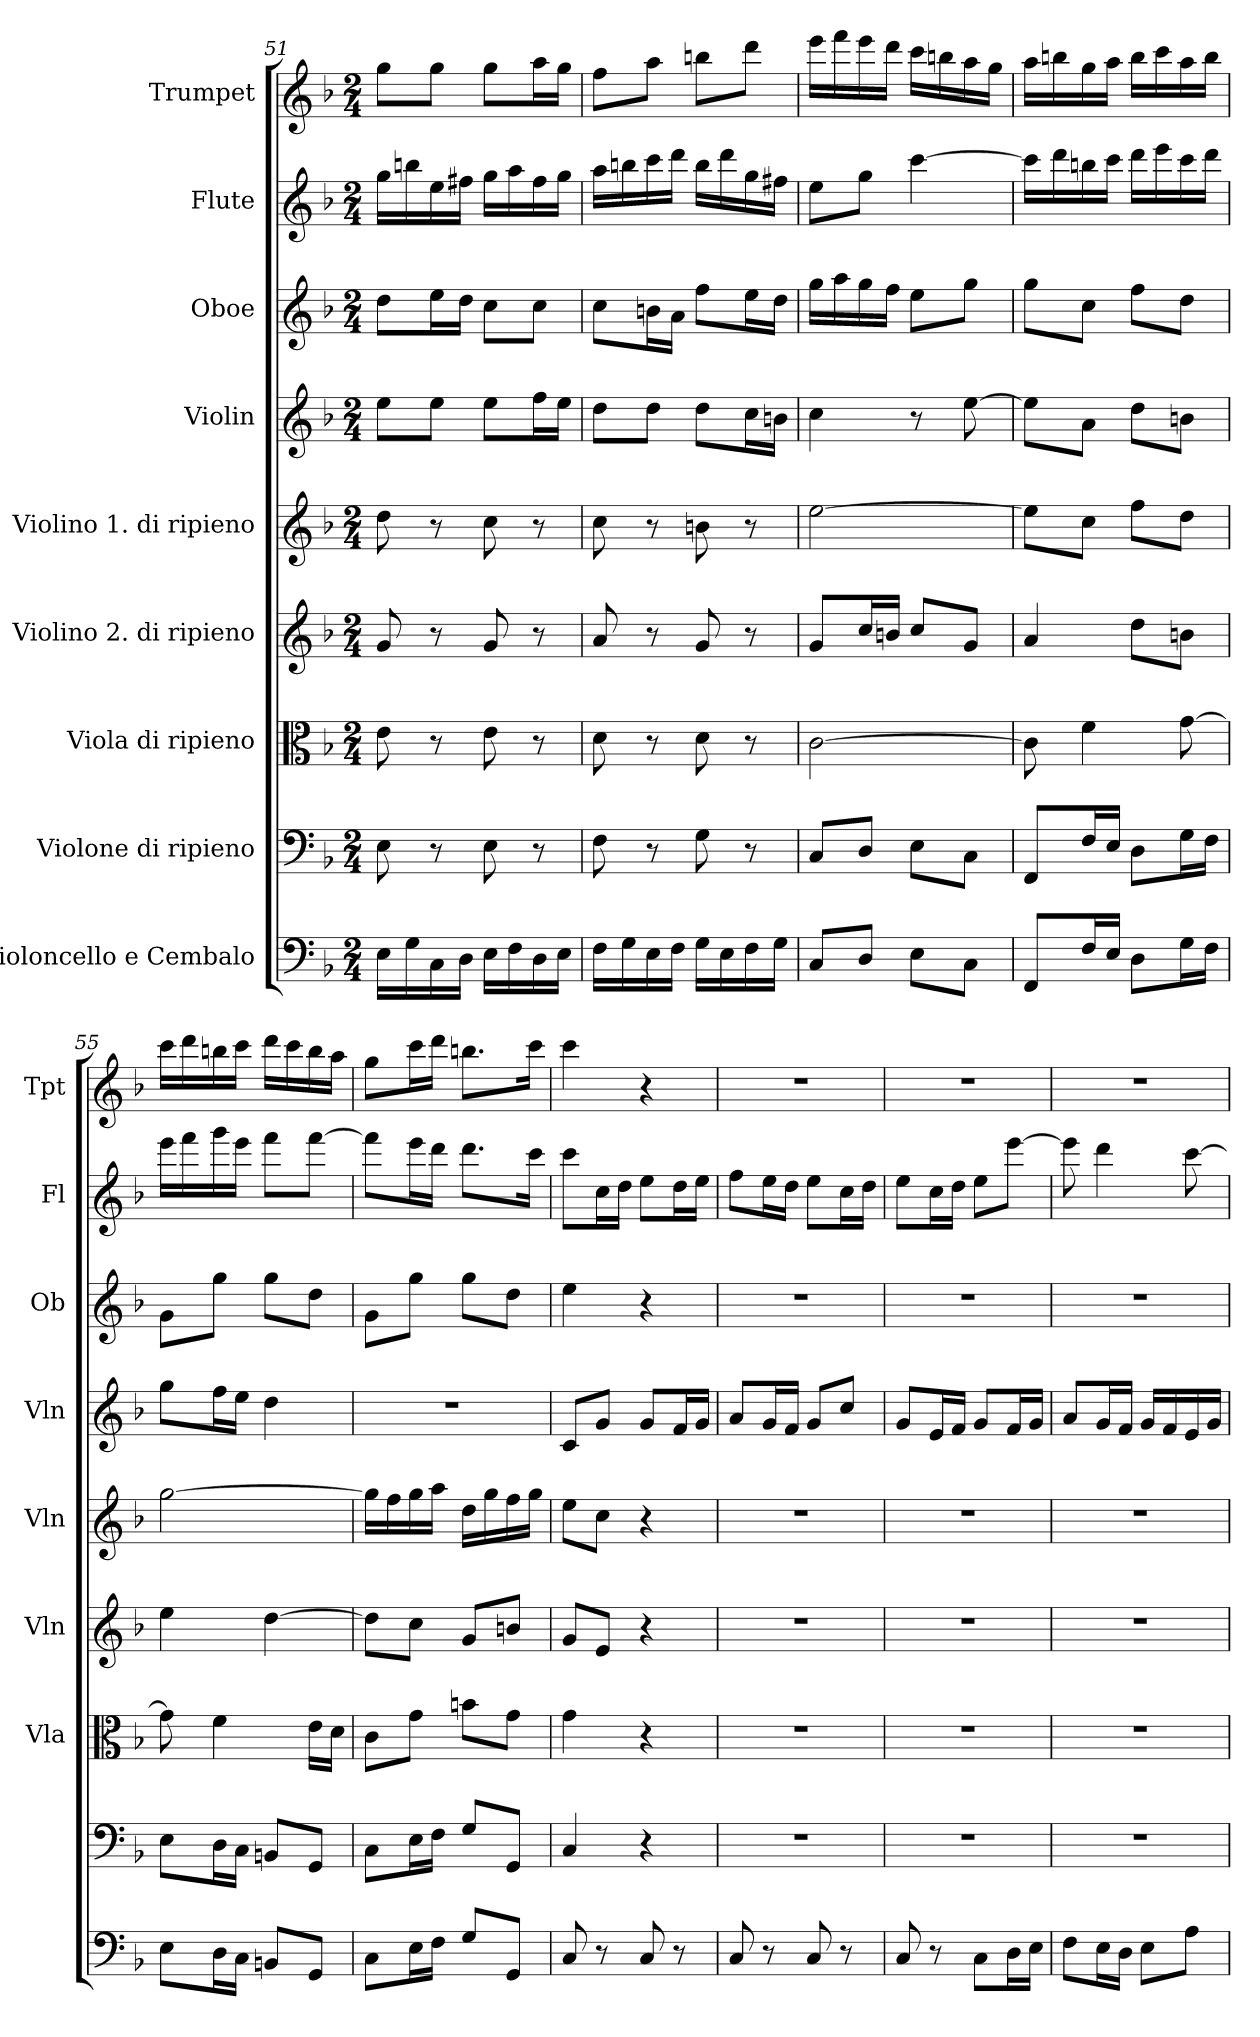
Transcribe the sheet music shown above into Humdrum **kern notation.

**kern	**kern	**kern	**kern	**kern	**kern	**kern	**kern	**kern
*part9	*part8	*part7	*part6	*part5	*part4	*part3	*part2	*part1
*staff9	*staff8	*staff7	*staff6	*staff5	*staff4	*staff3	*staff2	*staff1
*I"Violoncello e Cembalo	*I"Violone di ripieno	*I"Viola di ripieno	*I"Violino 2. di ripieno	*I"Violino 1. di ripieno	*I"Violin	*I"Oboe	*I"Flute	*I"Trumpet
*	*	*I'Vla	*I'Vln	*I'Vln	*I'Vln	*I'Ob	*I'Fl	*I'Tpt
*clefF4	*clefF4	*clefC3	*clefG2	*clefG2	*clefG2	*clefG2	*clefG2	*clefG2
*k[b-]	*k[b-]	*k[b-]	*k[b-]	*k[b-]	*k[b-]	*k[b-]	*k[b-]	*k[b-]
*F:	*F:	*F:	*F:	*F:	*F:	*F:	*F:	*F:
*M2/4	*M2/4	*M2/4	*M2/4	*M2/4	*M2/4	*M2/4	*M2/4	*M2/4
=51	=51	=51	=51	=51	=51	=51	=51	=51
16ELL	8E	8e	8g	8dd	8eeL	8ddL	16ggLL	8ggL
16G	.	.	.	.	.	.	16bbn	.
16C	8r	8r	8r	8r	8eeJ	16eeL	16ee	8ggJ
16DJJ	.	.	.	.	.	16ddJJ	16ff#XJJ	.
16ELL	8E	8e	8g	8cc	8eeL	8ccL	16ggLL	8ggL
16F	.	.	.	.	.	.	16aa	.
16D	8r	8r	8r	8r	16ffL	8ccJ	16ff#	16aaL
16EJJ	.	.	.	.	16eeJJ	.	16ggJJ	16ggJJ
=52	=52	=52	=52	=52	=52	=52	=52	=52
16FLL	8F	8d	8a	8cc	8ddL	8ccL	16aaLL	8ffL
16G	.	.	.	.	.	.	16bbn	.
16E	8r	8r	8r	8r	8ddJ	16bnL	16ccc	8aaJ
16FJJ	.	.	.	.	.	16aJJ	16dddJJ	.
16GLL	8G	8d	8g	8bn	8ddL	8ffL	16bbLL	8bbnL
16E	.	.	.	.	.	.	16ddd	.
16F	8r	8r	8r	8r	16ccL	16eeL	16gg	8dddJ
16GJJ	.	.	.	.	16bnJJ	16ddJJ	16ff#XJJ	.
=53	=53	=53	=53	=53	=53	=53	=53	=53
8CL	8CL	[2c	8gL	[2ee	4cc	16ggLL	8eeL	16eeeLL
.	.	.	.	.	.	16aa	.	16fff
8DJ	8DJ	.	16ccL	.	.	16gg	8ggJ	16eee
.	.	.	16bnJJ	.	.	16ffJJ	.	16dddJJ
8EL	8EL	.	8ccL	.	8r	8eeL	[4ccc	16cccLL
.	.	.	.	.	.	.	.	16bbn
8CJ	8CJ	.	8gJ	.	[8ee	8ggJ	.	16aa
.	.	.	.	.	.	.	.	16ggJJ
=54	=54	=54	=54	=54	=54	=54	=54	=54
8FFL	8FFL	8c]	4a	8eeL]	8eeL]	8ggL	16cccLL]	16aaLL
.	.	.	.	.	.	.	16ddd	16bbn
16FL	16FL	4f	.	8ccJ	8aJ	8ccJ	16bbn	16gg
16EJJ	16EJJ	.	.	.	.	.	16cccJJ	16aaJJ
8DL	8DL	.	8ddL	8ffL	8ddL	8ffL	16dddLL	16bbLL
.	.	.	.	.	.	.	16eee	16ccc
16GL	16GL	[8g	8bnJ	8ddJ	8bnJ	8ddJ	16ccc	16aa
16FJJ	16FJJ	.	.	.	.	.	16dddJJ	16bbJJ
=55	=55	=55	=55	=55	=55	=55	=55	=55
8EL	8EL	8g]	4ee	[2gg	8ggL	8gL	16eeeLL	16cccLL
.	.	.	.	.	.	.	16fff	16ddd
16DL	16DL	4f	.	.	16ffL	8ggJ	16ggg	16bbn
16CJJ	16CJJ	.	.	.	16eeJJ	.	16eeeJJ	16cccJJ
8BBnL	8BBnL	.	[4dd	.	4dd	8ggL	8fffL	16dddLL
.	.	.	.	.	.	.	.	16ccc
8GGJ	8GGJ	16eLL	.	.	.	8ddJ	[8fffJ	16bb
.	.	16dJJ	.	.	.	.	.	16aaJJ
=56	=56	=56	=56	=56	=56	=56	=56	=56
8CL	8CL	8cL	8ddL]	16ggLL]	2r	8gL	8fffL]	8ggL
.	.	.	.	16ff	.	.	.	.
16EL	16EL	8gJ	8ccJ	16gg	.	8ggJ	16eeeL	16cccL
16FJJ	16FJJ	.	.	16aaJJ	.	.	16dddJJ	16dddJJ
8GL	8GL	8bnL	8gL	16ddLL	.	8ggL	8.dddL	8.bbnL
.	.	.	.	16gg	.	.	.	.
8GGJ	8GGJ	8gJ	8bnJ	16ff	.	8ddJ	.	.
.	.	.	.	16ggJJ	.	.	16cccJk	16cccJk
=57	=57	=57	=57	=57	=57	=57	=57	=57
8C	4C	4g	8gL	8eeL	8cL	4ee	8cccL	4ccc
8r	.	.	8eJ	8ccJ	8gJ	.	16ccL	.
.	.	.	.	.	.	.	16ddJJ	.
8C	4r	4r	4r	4r	8gL	4r	8eeL	4r
8r	.	.	.	.	16fL	.	16ddL	.
.	.	.	.	.	16gJJ	.	16eeJJ	.
=58	=58	=58	=58	=58	=58	=58	=58	=58
8C	2r	2r	2r	2r	8aL	2r	8ffL	2r
8r	.	.	.	.	16gL	.	16eeL	.
.	.	.	.	.	16fJJ	.	16ddJJ	.
8C	.	.	.	.	8gL	.	8eeL	.
8r	.	.	.	.	8ccJ	.	16ccL	.
.	.	.	.	.	.	.	16ddJJ	.
=59	=59	=59	=59	=59	=59	=59	=59	=59
8C	2r	2r	2r	2r	8gL	2r	8eeL	2r
8r	.	.	.	.	16eL	.	16ccL	.
.	.	.	.	.	16fJJ	.	16ddJJ	.
8CL	.	.	.	.	8gL	.	8eeL	.
16DL	.	.	.	.	16fL	.	[8eeeJ	.
16EJJ	.	.	.	.	16gJJ	.	.	.
=60	=60	=60	=60	=60	=60	=60	=60	=60
8FL	2r	2r	2r	2r	8aL	2r	8eee]	2r
16EL	.	.	.	.	16gL	.	4ddd	.
16DJJ	.	.	.	.	16fJJ	.	.	.
8EL	.	.	.	.	16gLL	.	.	.
.	.	.	.	.	16f	.	.	.
8AJ	.	.	.	.	16e	.	[8ccc	.
.	.	.	.	.	16gJJ	.	.	.
=	=	=	=	=	=	=	=	=
*-	*-	*-	*-	*-	*-	*-	*-	*-
